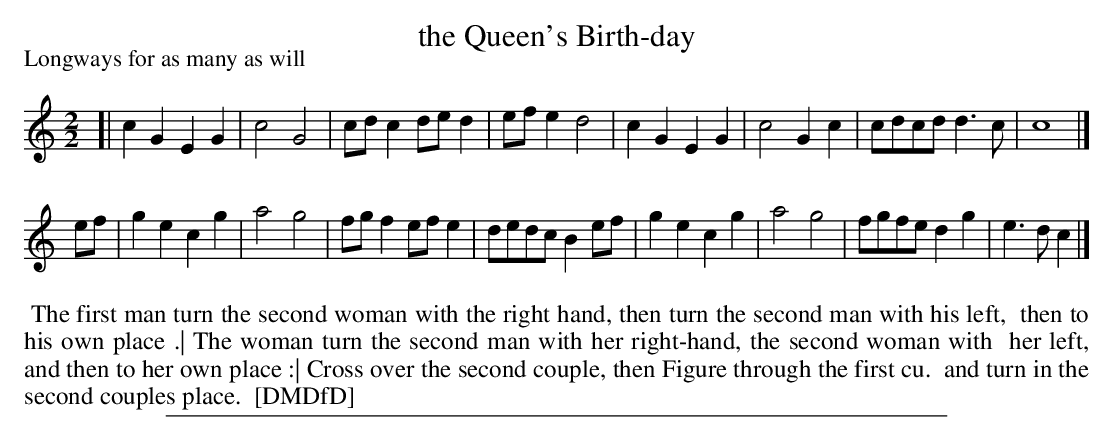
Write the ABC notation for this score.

X:1
T: the Queen's Birth-day
P: Longways for as many as will
M: 2/2
L: 1/8
K: C
[|\
c2G2 E2G2 | c4 G4 | cdc2 ded2 | efe2 d4 |\
c2G2 E2G2 | c4 G2c2 | cdcd d3c | c8 |]
ef |\
g2e2 c2g2 | a4 g4 | fgf2 efe2 | dedc B2ef |\
g2e2 c2g2 | a4 g4 | fgfe d2g2 | e3d c2 |]
